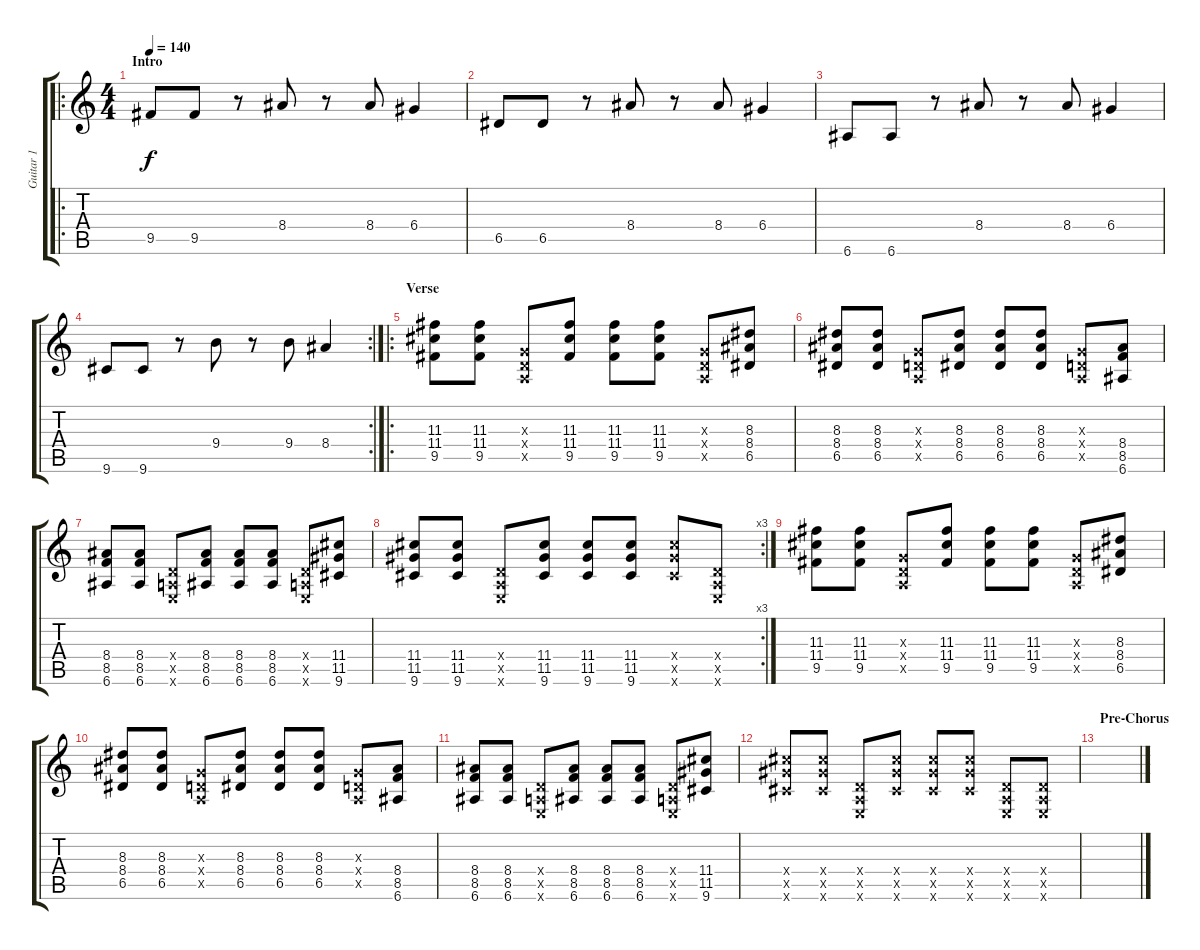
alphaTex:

\track ("Guitar 1" "Guitar 1") {instrument acousticguitarnylon}
\staff {score tabs}
\tuning (E4 B3 G3 D3 A2 E2) {hide}
\ro
\ts (4 4)
\section ("" "Intro")
\tempo 140
\clef g2
\ks c
9.5.8{dy f instrument acousticguitarnylon} 9.5.8 r.8 8.4.8 r.8 8.4.8 6.4.4 |
6.5.8 6.5.8 r.8 8.4.8 r.8 8.4.8 6.4.4 |
6.6.8 6.6.8 r.8 8.4.8 r.8 8.4.8 6.4.4 |
\rc 2
9.6.8 9.6.8 r.8 9.4.8 r.8 9.4.8 8.4.4 |
\ro
\section ("" "Verse")
(11.3 11.4 9.5).8 (11.3 11.4 9.5).8 (0.3{x} 0.4{x} 0.5{x}).8 (11.3 11.4 9.5).8 (11.3 11.4 9.5).8 (11.3 11.4 9.5).8 (0.3{x} 0.4{x} 0.5{x}).8 (8.3 8.4 6.5).8 |
(8.3 8.4 6.5).8 (8.3 8.4 6.5).8 (0.3{x} 0.4{x} 0.5{x}).8 (8.3 8.4 6.5).8 (8.3 8.4 6.5).8 (8.3 8.4 6.5).8 (0.3{x} 0.4{x} 0.5{x}).8 (8.4 8.5 6.6).8 |
(8.4 8.5 6.6).8 (8.4 8.5 6.6).8 (0.4{x} 0.5{x} 0.6{x}).8 (8.4 8.5 6.6).8 (8.4 8.5 6.6).8 (8.4 8.5 6.6).8 (0.4{x} 0.5{x} 0.6{x}).8 (11.4 11.5 9.6).8 |
\rc 3
(11.4 11.5 9.6).8 (11.4 11.5 9.6).8 (0.4{x} 0.5{x} 0.6{x}).8 (11.4 11.5 9.6).8 (11.4 11.5 9.6).8 (11.4 11.5 9.6).8 (11.4{x} 11.5{x} 9.6{x}).8 (0.4{x} 0.5{x} 0.6{x}).8 |
(11.3 11.4 9.5).8 (11.3 11.4 9.5).8 (0.3{x} 0.4{x} 0.5{x}).8 (11.3 11.4 9.5).8 (11.3 11.4 9.5).8 (11.3 11.4 9.5).8 (0.3{x} 0.4{x} 0.5{x}).8 (8.3 8.4 6.5).8 |
(8.3 8.4 6.5).8 (8.3 8.4 6.5).8 (0.3{x} 0.4{x} 0.5{x}).8 (8.3 8.4 6.5).8 (8.3 8.4 6.5).8 (8.3 8.4 6.5).8 (0.3{x} 0.4{x} 0.5{x}).8 (8.4 8.5 6.6).8 |
(8.4 8.5 6.6).8 (8.4 8.5 6.6).8 (0.4{x} 0.5{x} 0.6{x}).8 (8.4 8.5 6.6).8 (8.4 8.5 6.6).8 (8.4 8.5 6.6).8 (0.4{x} 0.5{x} 0.6{x}).8 (11.4 11.5 9.6).8 |
(11.4{x} 11.5{x} 9.6{x}).8 (11.4{x} 11.5{x} 9.6{x}).8 (0.4{x} 0.5{x} 0.6{x}).8 (11.4{x} 11.5{x} 9.6{x}).8 (11.4{x} 11.5{x} 9.6{x}).8 (11.4{x} 11.5{x} 9.6{x}).8 (0.4{x} 0.5{x} 0.6{x}).8 (0.4{x} 0.5{x} 0.6{x}).8 |
\section ("" "Pre-Chorus")
